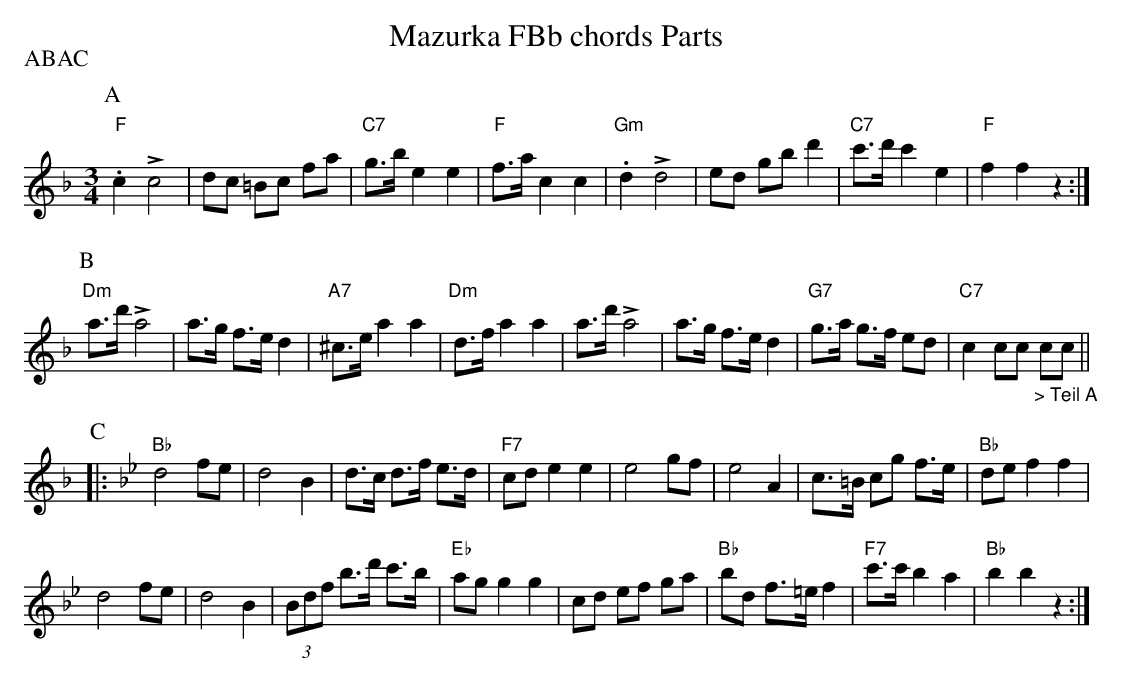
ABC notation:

X:1
T: Mazurka FBb chords Parts
P:ABAC
M:3/4
L:1/8
K:F %%MIDI gchordon
[P:A] "F".c2+>+c4 | dc =Bc fa | "C7"g>b e2e2 | "F"f>a c2c2 | "Gm".d2+>+d4 | ed gb d'2 | "C7"c'>d' c'2e2 | "F"f2f2z2 :|
[P:B]  "Dm"a>d' +>+a4 | a>g f>e d2 | "A7"^c>e a2a2 | "Dm"d>f a2a2 | a>d' +>+a4 | a>g f>e d2 | "G7"g>a g>f ed | "C7"c2cc "_> Teil A"cc ||
[P:C] |: [K:Bb] "Bb"d4fe | d4B2 | d>c d>f e>d | "F7"cd e2e2 | e4 gf | e4A2 | c>=B cg f>e | "Bb"de f2f2 |
d4 fe | d4B2 | (3Bdf b>d' c'>b | "Eb"agg2g2 | cd ef ga | "Bb"bd f>=e f2 | "F7"c'>c' b2a2 | "Bb"b2b2z2 :|
